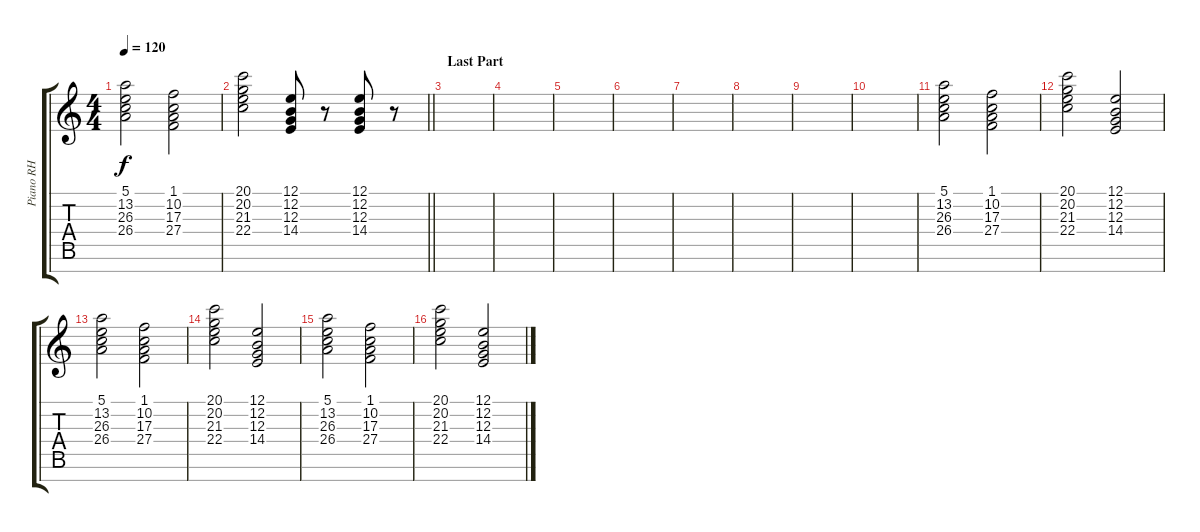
\track ("Piano RH" "Piano RH") {instrument acousticgrandpiano}
\staff {score tabs}
\tuning (E4 B3 G3 D3 A2 E2 B1) {hide}
\ts (4 4)
\tempo 120
\clef g2
\ks c
(5.1 13.2 26.3 26.4).2{dy f} (1.1 10.2 17.3 27.4).2 |
\barLineRight lightlight
(20.1 20.2 21.3 22.4).2 (12.1 12.2 12.3 14.4).8 r.8 (12.1 12.2 12.3 14.4).8 r.8 |
\section ("" "Last Part")
|
|
|
|
|
|
|
|
(5.1 13.2 26.3 26.4).2 (1.1 10.2 17.3 27.4).2 |
(20.1 20.2 21.3 22.4).2 (12.1 12.2 12.3 14.4).2 |
(5.1 13.2 26.3 26.4).2 (1.1 10.2 17.3 27.4).2 |
(20.1 20.2 21.3 22.4).2 (12.1 12.2 12.3 14.4).2 |
(5.1 13.2 26.3 26.4).2 (1.1 10.2 17.3 27.4).2 |
(20.1 20.2 21.3 22.4).2 (12.1 12.2 12.3 14.4).2
